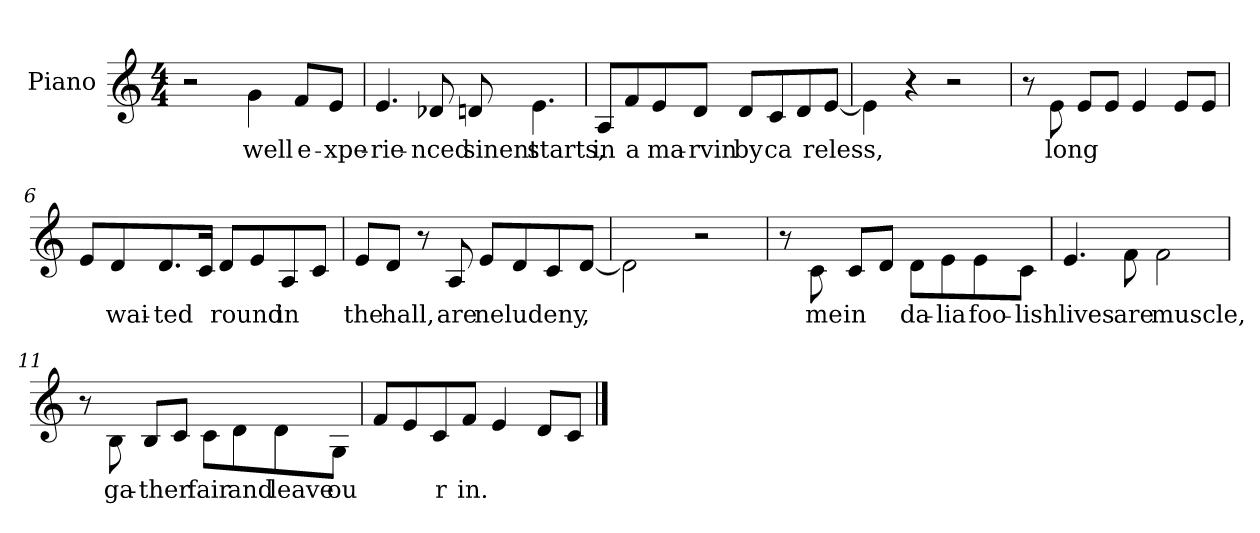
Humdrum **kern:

**kern	**text
*part1	*part1
*staff1	*staff1
*I"Piano	*
*I'Pno.	*
*clefG2	*
*k[]	*
*M4/4	*
=1	=1
2r	.
4g\	well
8f/L	e-
8e/J	xpe-
=2	=2
4.e/	rie-
8d-X/	-nced
8dn/	sinent
4.e\	starts,
=3	=3
8A/L	in
8f/	a
8e/	ma-
8d/J	-rvin
8d/L	by
8c/	ca-
8d/	--
[8e/J	-reless,
=4	=4
4e\]	.
4r	.
2r	.
=5	=5
8r	.
8e\	long
8e/L	--
8e/J	--
4e/	--
8e/L	--
8e/J	--
=6	=6
8e/L	--
8d/	wai-
8.d/	-ted
16c/Jk	--
8d/L	round
8e/	--
8A/	in
8c/J	--
=7	=7
8e/L	the
8d/J	hall,
8r	.
8A/	are
8e/L	neludeny
8d/	--
8c/	--
[8d/J	-,
=8	=8
2d\]	.
2r	.
=9	=9
8r	.
8c\	me
8c/L	in
8d/J	.
8d\L	da-
8e\	-lia
8e\	foo-
8c\J	-lish
=10	=10
4.e/	lives
8f\	are
2f\	muscle,
=11	=11
8r	.
8B\	ga-
8B/L	-ther
8c/J	.
8c\L	fair
8d\	and
8d\	leave
8G\J	ou-
=12	=12
8f/L	--
8e/	.
8c/	-r
8f/J	in.
4e/	.
8d/L	.
8c/J	.
==	==
*-	*-
